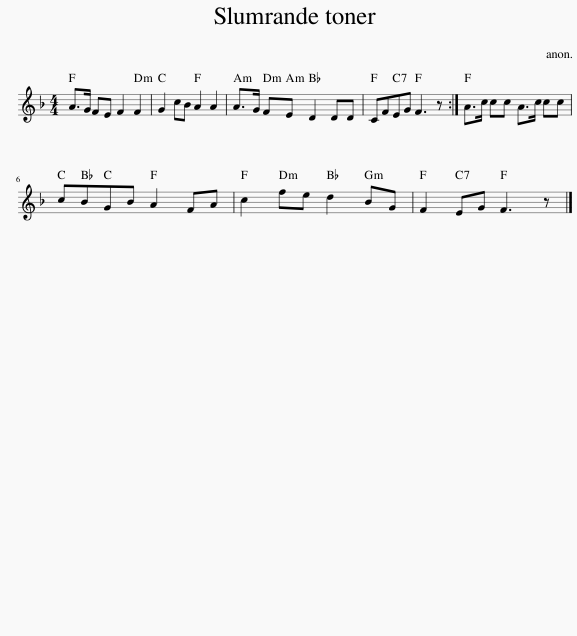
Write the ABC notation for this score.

X:1
L:1/8
M:4/4
I:linebreak $
K:F
V:1 treble
V:1
 A>G FE F2 F2 | G2 cB A2 A2 | A>G FE D2 DD | CFEG F3 z :| A>c cc A>c cc |$ %5
 cBGB A2 FA | c2 fe d2 BG | F2 EG F3 z |] %8
